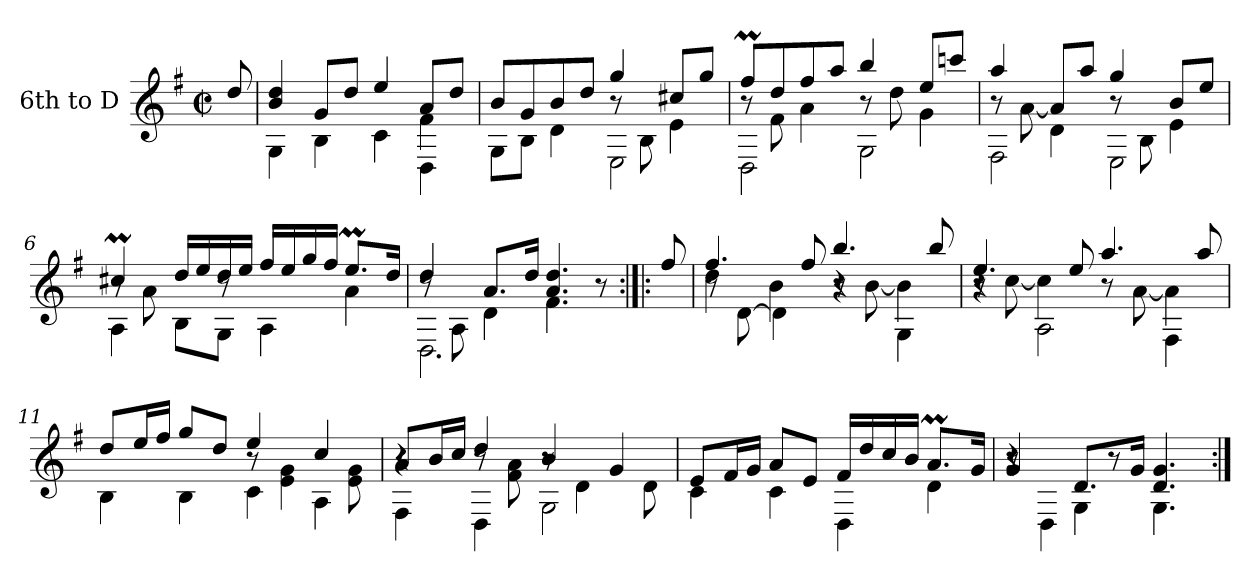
**kern
*part1
*staff1
*I"6th to D
!!LO:PB:g=z
*clefG2
*ITrd7c12
*k[f#]
*G:
*M2/2
*met(c|)
*MM80
=1
8di/
=2
*^
*	*^
4Bi/ 4di	4GGi\	2.ryy
8Gi/L	4BBi\	.
8di/J	.	.
4ei/	4Ci\	.
8Ai/L	4F#i\	4DDi\
8di/J	.	.
=3	=3	=3
8Bi/L	2ryy	8GGi\L
8Gi/	.	8BBi\J
8Bi/	.	4Di\
8di/J	.	.
4gi/	8r	2EEi\
.	8BBi\	.
8c#Xi/L	4Ei\	.
8gi/J	.	.
=4	=4	=4
8f#mi/L	8r	2DDi\
8di/	8F#i\	.
8f#i/	4Ai\	.
8ai/J	.	.
4bi/	8r	2GGi\
.	8di\	.
8ei/L	4Gi\	.
8ccni/J	.	.
!!LO:LB:g=z	!!	!!
=5	=5	=5
4ai/	8r	2FF#i\
.	[<8Ai\	.
8Ai/L]	4Di\	.
8ai/J	.	.
4gi/	8r	2EEi\
.	8BBi\	.
8Bi/L	4Ei\	.
8ei/J	.	.
=6	=6	=6
4c#Xmi/	8r	4AAi\
.	8Ai\	.
16di/LL	8ryy	8BBi\L
16ei/	.	.
16di/	8r	8GGi\J
16ei/JJ	.	.
16f#i/LL	4AAi\	2ryy
16ei/	.	.
16gi/	.	.
16f#i/JJ	.	.
8.eMi/L	4Ai\	.
16di/Jk	.	.
=7	=7	=7
4di/	8r	2.DDi\
.	8AAi\	.
8.Ai/L	4Di\	.
16di/Jk	.	.
4.Ai/ 4.di	4.F#i\	.
.	.	8r
*v	*v	*v
!!LO:LB:g=z
=8:|!|:
8f#i/
=9
*^
*	*^
4.f#i/	4di\	8r
.	.	[<8Di\
.	4Bi\	4Di\]
8f#i/	.	.
4.bi/	8r	4r
.	[<8Bi\	.
.	4Bi\]	4GGi\
8bi/	.	.
=10	=10	=10
4.ei/	8r	4r
.	[<8ci\	.
.	4ci\]	2AAi\
8ei/	.	.
4.ai/	8r	.
.	[<8Ai\	.
.	4Ai\]	4FF#i\
8ai/	.	.
=11	=11	=11
8di/L	4BBi\	2ryy
16ei/L	.	.
16f#i/JJ	.	.
8gi/L	4BBi\	.
8di/J	.	.
4ei/	8r	4Ci\
.	4Ei\ 4Gi	.
4ci/	.	4AAi\
.	8Ei\ 8Gi	.
!!LO:LB:g=z	!!	!!
=12	=12	=12
8Ai/L	4r	4FF#i\
16Bi/L	.	.
16ci/JJ	.	.
4di/	8r	4DDi\
.	8F#i\ 8Ai	.
4Bi/	8r	2GGi\
.	4Di\	.
4Gi/	.	.
.	8Di\	.
*	*v	*v
=13	=13
8Ei/L	4Ci\
16F#i/L	.
16Gi/JJ	.
8Ai/L	4Ci\
8Ei/J	.
16F#i/LL	4DDi\
16di/	.
16ci/	.
16Bi/JJ	.
8.AMi/L	4Di\
16Gi/Jk	.
=14	=14
*	*^
4Gi/	4r	8r
.	.	4DDi\
8.Di/L	4GGi\	.
.	.	8r
16Gi/Jk	.	.
4.Di/ 4.Gi	4.ryy	4.GGi\
*v	*v	*v
=:|!
*-
